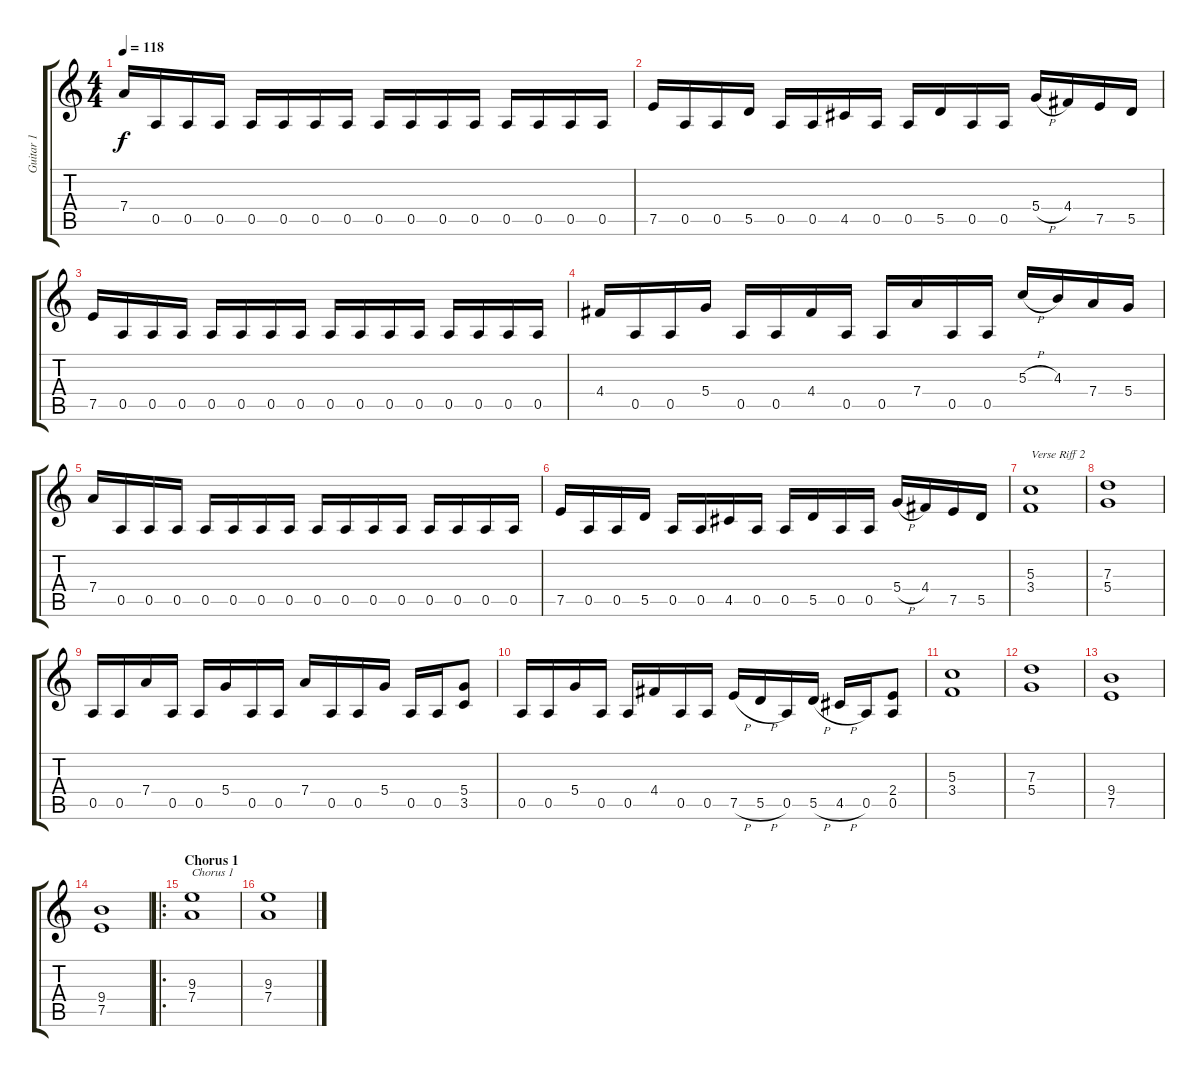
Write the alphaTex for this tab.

\track ("Guitar 1" "Guitar 1") {instrument distortionguitar}
\staff {score tabs}
\tuning (E4 B3 G3 D3 A2 E2) {hide}
\ts (4 4)
\tempo 118
\clef g2
\ks c
7.4.16{dy f} 0.5.16 0.5.16 0.5.16 0.5.16 0.5.16 0.5.16 0.5.16 0.5.16 0.5.16 0.5.16 0.5.16 0.5.16 0.5.16 0.5.16 0.5.16 |
7.5.16 0.5.16 0.5.16 5.5.16 0.5.16 0.5.16 4.5.16 0.5.16 0.5.16 5.5.16 0.5.16 0.5.16 5.4{h}.16 4.4.16 7.5.16 5.5.16 |
7.5.16 0.5.16 0.5.16 0.5.16 0.5.16 0.5.16 0.5.16 0.5.16 0.5.16 0.5.16 0.5.16 0.5.16 0.5.16 0.5.16 0.5.16 0.5.16 |
4.4.16 0.5.16 0.5.16 5.4.16 0.5.16 0.5.16 4.4.16 0.5.16 0.5.16 7.4.16 0.5.16 0.5.16 5.3{h}.16 4.3.16 7.4.16 5.4.16 |
7.4.16 0.5.16 0.5.16 0.5.16 0.5.16 0.5.16 0.5.16 0.5.16 0.5.16 0.5.16 0.5.16 0.5.16 0.5.16 0.5.16 0.5.16 0.5.16 |
7.5.16 0.5.16 0.5.16 5.5.16 0.5.16 0.5.16 4.5.16 0.5.16 0.5.16 5.5.16 0.5.16 0.5.16 5.4{h}.16 4.4.16 7.5.16 5.5.16 |
(5.3 3.4).1{txt "Verse Riff 2"} |
(7.3 5.4).1 |
0.5.16 0.5.16 7.4.16 0.5.16 0.5.16 5.4.16 0.5.16 0.5.16 7.4.16 0.5.16 0.5.16 5.4.16 0.5.16 0.5.16 (5.4 3.5).8 |
0.5.16 0.5.16 5.4.16 0.5.16 0.5.16 4.4.16 0.5.16 0.5.16 7.5{h}.16 5.5{h}.16 0.5.16 5.5{h}.16 4.5{h}.16 0.5.16 (2.4 0.5).8 |
(5.3 3.4).1 |
(7.3 5.4).1 |
(9.4 7.5).1 |
(9.4 7.5).1 |
\ro
\section ("" "Chorus 1")
(9.3 7.4).1{txt "Chorus 1"} |
(9.3 7.4).1
